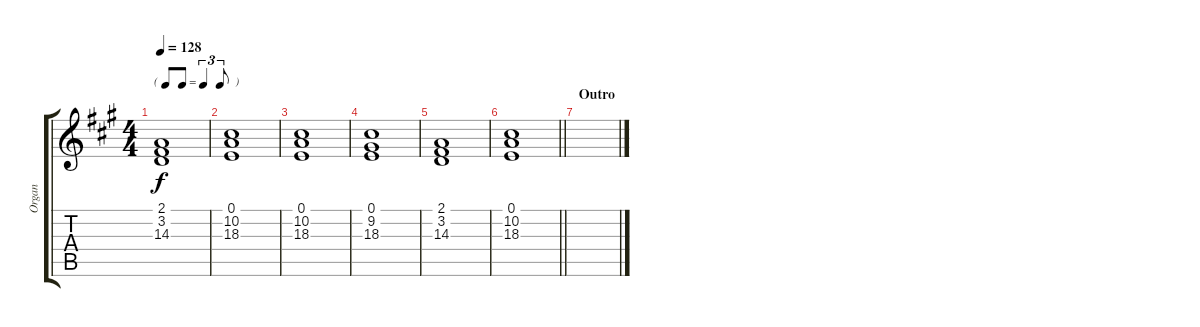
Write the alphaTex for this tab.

\track ("Organ" "Organ") {instrument drawbarorgan}
\staff {score tabs}
\tuning (E4 B3 G3 D3 A2 E2) {hide}
\ts (4 4)
\tf triplet8th
\tempo 128
\clef g2
\ks a
(2.1 3.2 14.3).1{dy f} |
(0.1 10.2 18.3).1 |
(0.1 10.2 18.3).1 |
(0.1 9.2 18.3).1 |
(2.1 3.2 14.3).1 |
\barLineRight lightlight
(0.1 10.2 18.3).1 |
\section ("" "Outro")
